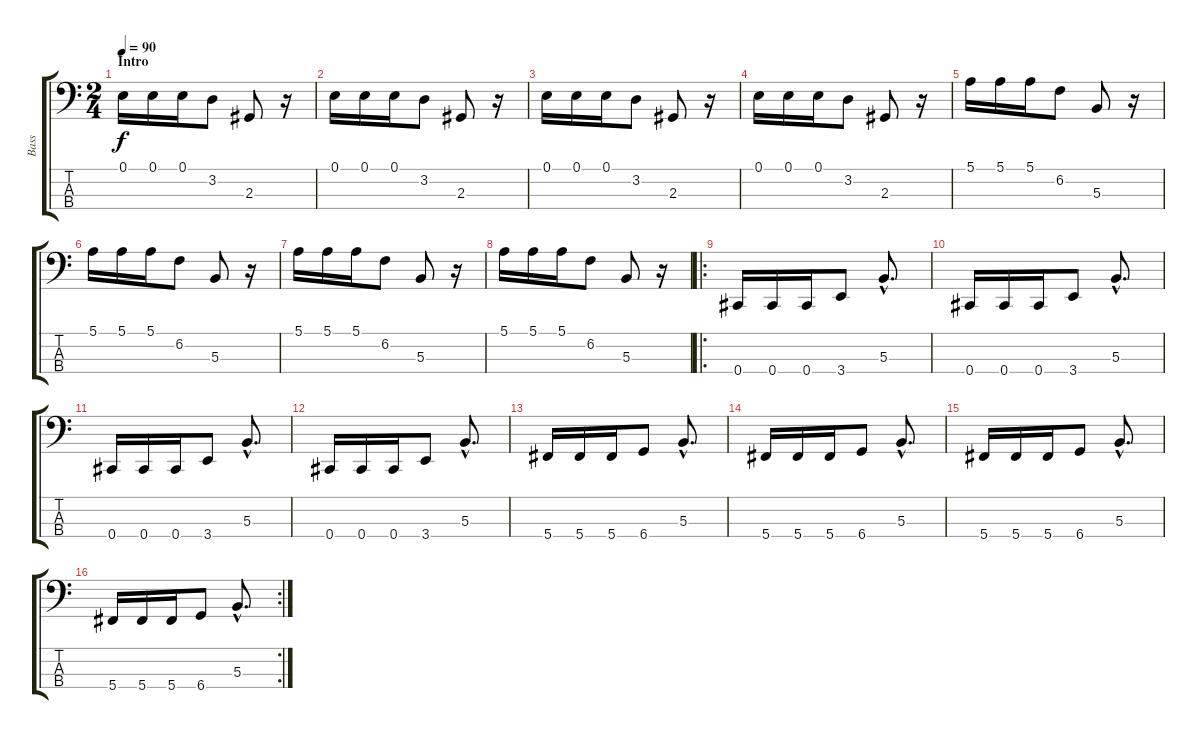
\track ("Bass" "Bass") {instrument electricbassfinger}
\staff {score tabs}
\tuning (E2 B1 Gb1 Db1) {hide}
\ts (2 4)
\section ("" "Intro")
\tempo 90
\clef f4
\ks c
0.1.16{dy f instrument electricbassfinger} 0.1.16 0.1.16 3.2.8 2.3.8 r.16 |
0.1.16 0.1.16 0.1.16 3.2.8 2.3.8 r.16 |
0.1.16 0.1.16 0.1.16 3.2.8 2.3.8 r.16 |
0.1.16 0.1.16 0.1.16 3.2.8 2.3.8 r.16 |
5.1.16 5.1.16 5.1.16 6.2.8 5.3.8 r.16 |
5.1.16 5.1.16 5.1.16 6.2.8 5.3.8 r.16 |
5.1.16 5.1.16 5.1.16 6.2.8 5.3.8 r.16 |
5.1.16 5.1.16 5.1.16 6.2.8 5.3.8 r.16 |
\ro
0.4.16 0.4.16 0.4.16 3.4.8 5.3{hac}.8{d} |
0.4.16 0.4.16 0.4.16 3.4.8 5.3{hac}.8{d} |
0.4.16 0.4.16 0.4.16 3.4.8 5.3{hac}.8{d} |
0.4.16 0.4.16 0.4.16 3.4.8 5.3{hac}.8{d} |
5.4.16 5.4.16 5.4.16 6.4.8 5.3{hac}.8{d} |
5.4.16 5.4.16 5.4.16 6.4.8 5.3{hac}.8{d} |
5.4.16 5.4.16 5.4.16 6.4.8 5.3{hac}.8{d} |
\rc 2
5.4.16 5.4.16 5.4.16 6.4.8 5.3{hac}.8{d}
